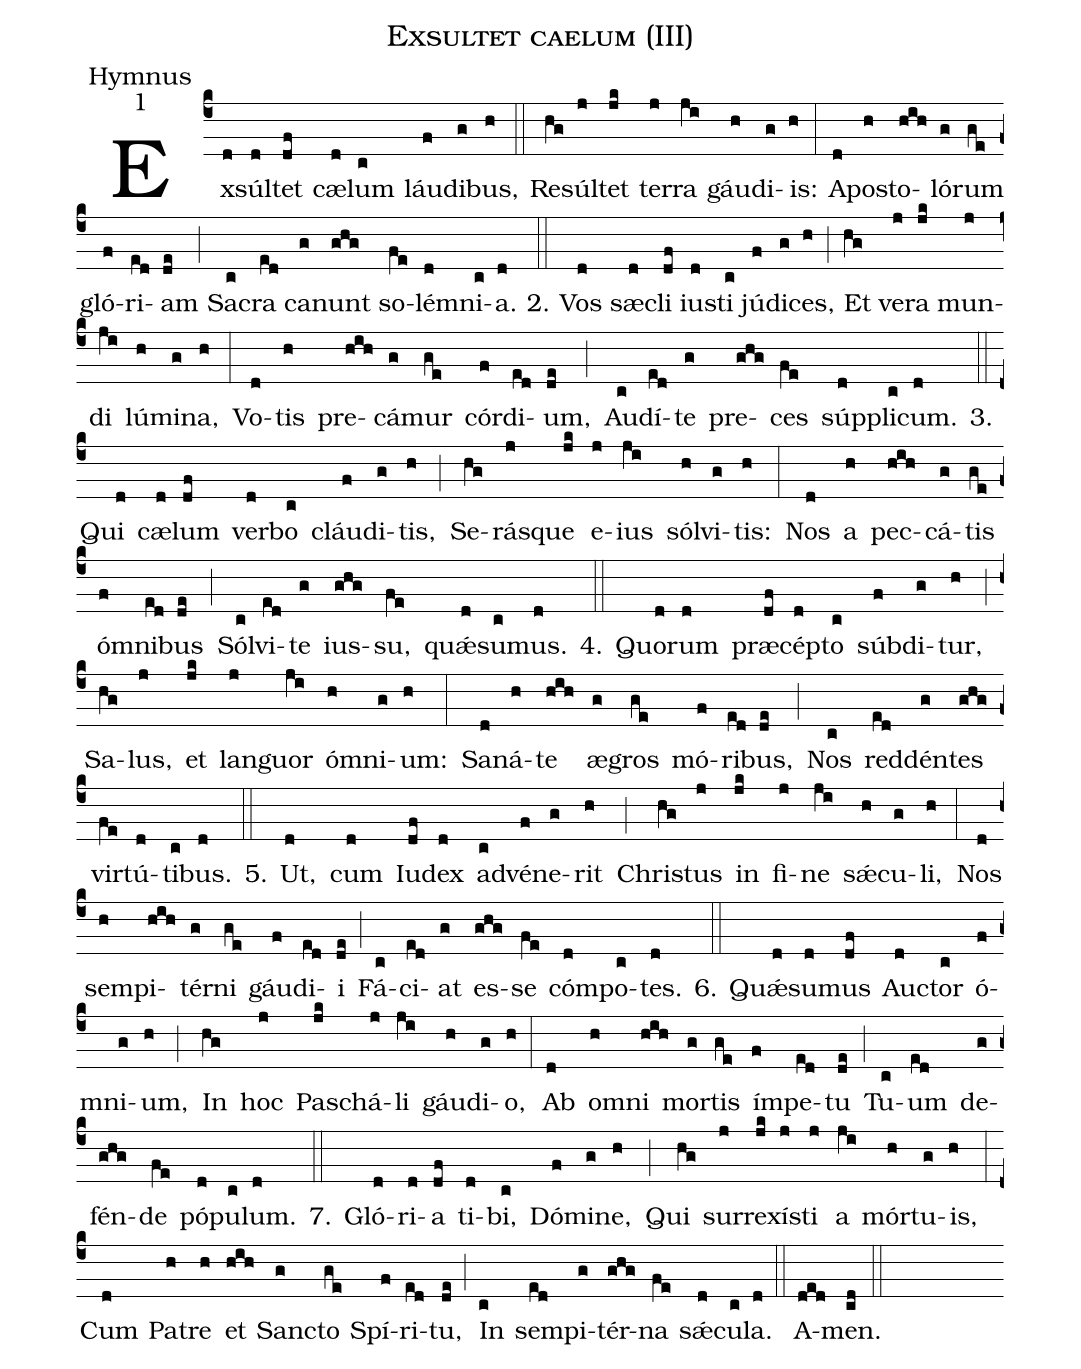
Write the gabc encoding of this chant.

name:Exsultet caelum (III);
office-part:Hymnus;
mode:1;
%%
(c4) Ex(d)súl(d)tet(df) cæ(d)lum(c) láu(f)di(g)bus,(h) (::)
Re(hg)súl(j)tet(jk) ter(j)ra(ji) gáu(h)di(g)is:(h) (:)
A(d)po(h)sto(hih)ló(g)rum(ge) gló(f)ri(ed)am(de) (;) Sa(c)cra(ed) ca(g)nunt(ghg) so(fe)lé(d)mni(c)a.(d) 2.(::) Vos(d) sæ(d)cli(df) iu(d)sti(c) jú(f)di(g)ces,(h) (;) Et(hg) ve(j)ra(jk) mun(j)di(ji) lú(h)mi(g)na,(h) (:)
Vo(d)tis(h) pre(hih)cá(g)mur(ge) cór(f)di(ed)um,(de) (;) Au(c)dí(ed)te(g) pre(ghg)ces(fe) súp(d)pli(c)cum.(d) 3.(::) Qui(d) cæ(d)lum(df) ver(d)bo(c) cláu(f)di(g)tis,(h) (;) Se(hg)rá(j)sque(jk) e(j)ius(ji) sól(h)vi(g)tis:(h) (:)
Nos(d) a(h) pec(hih)cá(g)tis(ge) ó(f)mni(ed)bus(de) (;) Sól(c)vi(ed)te(g) ius(ghg)su,(fe) qu{<sp>'ae</sp>}(d)su(c)mus.(d) 4.(::) Quo(d)rum(d) præ(df)cép(d)to(c) súb(f)di(g)tur,(h) (;) Sa(hg)lus,(j) et(jk) lan(j)guor(ji) ó(h)mni(g)um:(h) (:)
Sa(d)ná(h)te(hih) æ(g)gros(ge) mó(f)ri(ed)bus,(de) (;) Nos(c) red(ed)dén(g)tes(ghg) vir(fe)tú(d)ti(c)bus.(d) 5.(::) Ut,(d) cum(d) Iu(df)dex(d) ad(c)vé(f)ne(g)rit(h) (;) Chri(hg)stus(j) in(jk) fi(j)ne(ji) s{<sp>'ae</sp>}(h)cu(g)li,(h) (:)
Nos(d) sem(h)pi(hih)tér(g)ni(ge) gáu(f)di(ed)i(de) (;) Fá(c)ci(ed)at(g) es(ghg)se(fe) cóm(d)po(c)tes.(d) 6.(::) Qu{<sp>'ae</sp>}(d)su(d)mus(df) Au(d)ctor(c) ó(f)mni(g)um,(h) (;) In(hg) hoc(j) Pa(jk)schá(j)li(ji) gáu(h)di(g)o,(h) (:)
Ab(d) o(h)mni(hih) mor(g)tis(ge) ím(f)pe(ed)tu(de) (;) Tu(c)um(ed) de(g)fén(ghg)de(fe) pó(d)pu(c)lum.(d) 7.(::) Gló(d)ri(d)a(df) ti(d)bi,(c) Dó(f)mi(g)ne,(h) (;) Qui(hg) sur(j)re(jk)xí(j)sti(j) a(ji) mór(h)tu(g)is,(h) (:)
Cum(d) Pa(h)tre(h) et(hih) San(g)cto(ge) Spí(f)ri(ed)tu,(de) (;) In(c) sem(ed)pi(g)tér(ghg)na(fe) s{<sp>'ae</sp>}(d)cu(c)la.(d) (::)
A(ded)men.(cd) (::)
